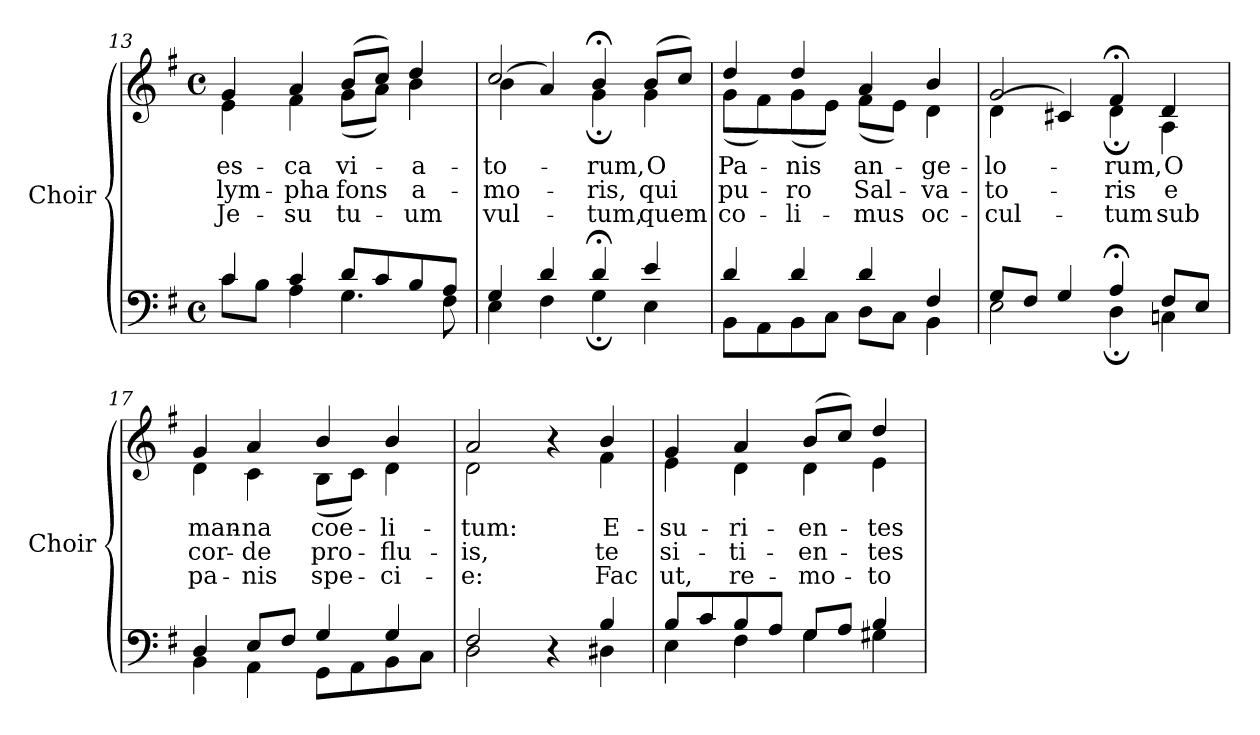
**kern	**kern	**text	**text	**text
*part1	*part1	*part1	*part1	*part1
*staff2	*staff1	*staff1	*staff1	*staff1
*I"Choir	*	*	*	*
*I'Choir	*	*	*	*
*clefF4	*clefG2	*	*	*
*k[f#]	*k[f#]	*	*	*
*G:	*G:	*	*	*
*M4/4	*M4/4	*	*	*
*met(c)	*met(c)	*	*	*
=13	=13	=13	=13	=13
*^	*	*	*	*
!	!	!	!LO:LY:b:color=#000000	!LO:LY:b:color=#000000	!LO:LY:b:color=#000000
*	*	*^	*	*	*
4ci/	8ci\L	4gi/	4ei\	es-	lym-	Je-
.	8Bi\J	.	.	.	.	.
!	!	!	!	!LO:LY:b:color=#000000	!LO:LY:b:color=#000000	!LO:LY:b:color=#000000
4ci/	4Ai\	4ai/	4f#i\	-ca	-pha	-su
!	!	!	!	!LO:LY:b:color=#000000	!LO:LY:b:color=#000000	!LO:LY:b:color=#000000
8di/L	4.Gi\	(8bi/L	(8gi\L	vi-	fons	tu-
8ci/	.	8cci/J)	8ai\J)	.	.	.
!	!	!	!	!LO:LY:b:color=#000000	!LO:LY:b:color=#000000	!LO:LY:b:color=#000000
8Bi/	.	4ddi/	4bi\	-a-	a-	-um
8Ai/J	8F#i\	.	.	.	.	.
=14	=14	=14	=14	=14	=14	=14
!	!	!	!	!LO:LY:b:color=#000000	!LO:LY:b:color=#000000	!LO:LY:b:color=#000000
4Gi/	4Ei\	2cci/	(4bi\	-to-	-mo-	vul-
4di/	4F#i\	.	4ai/)	.	.	.
!	!	!	!	!LO:LY:b:color=#000000	!LO:LY:b:color=#000000	!LO:LY:b:color=#000000
4d;i/	4G;i\	4b;i/	4g;i\	-rum,	-ris,	-tum,
!	!	!	!	!LO:LY:b:color=#000000	!LO:LY:b:color=#000000	!LO:LY:b:color=#000000
4ei/	4Ei\	(8bi/L	4gi\	O	qui	quem
.	.	8cci/J)	.	.	.	.
=15	=15	=15	=15	=15	=15	=15
!	!	!	!	!LO:LY:b:color=#000000	!LO:LY:b:color=#000000	!LO:LY:b:color=#000000
4di/	8BBi\L	4ddi/	(8gi\L	Pa-	pu-	co-
.	8AAi\	.	8f#i\)	.	.	.
!	!	!	!	!LO:LY:b:color=#000000	!LO:LY:b:color=#000000	!LO:LY:b:color=#000000
4di/	8BBi\	4ddi/	(8gi\	-nis	-ro	-li-
.	8Ci\J	.	8ei\J)	.	.	.
!	!	!	!	!LO:LY:b:color=#000000	!LO:LY:b:color=#000000	!LO:LY:b:color=#000000
4di/	8Di\L	4ai/	(8f#i\L	an-	Sal-	-mus
.	8Ci\J	.	8ei\J)	.	.	.
!	!	!	!	!LO:LY:b:color=#000000	!LO:LY:b:color=#000000	!LO:LY:b:color=#000000
4F#i/	4BBi\	4bi/	4di\	-ge-	-va-	oc-
=16	=16	=16	=16	=16	=16	=16
!	!	!	!	!LO:LY:b:color=#000000	!LO:LY:b:color=#000000	!LO:LY:b:color=#000000
8Gi/L	2Ei\	2gi/	(4di\	-lo-	-to-	-cul-
8F#i/J	.	.	.	.	.	.
4Gi/	.	.	4c#Xi/)	.	.	.
!	!	!	!	!LO:LY:b:color=#000000	!LO:LY:b:color=#000000	!LO:LY:b:color=#000000
4A;i/	4D;i\	4f#;i/	4d;i\	-rum,	-ris	-tum
!	!	!	!	!LO:LY:b:color=#000000	!LO:LY:b:color=#000000	!LO:LY:b:color=#000000
8F#i/L	4Cni\	4di/	4Ai\	O	e	sub
8Ei/J	.	.	.	.	.	.
!!LO:LB:g=z	!!
=17	=17	=17	=17	=17	=17	=17
!	!	!	!	!LO:LY:b:color=#000000	!LO:LY:b:color=#000000	!LO:LY:b:color=#000000
4Di/	4BBi\	4gi/	4di\	man-	cor-	pa-
!	!	!	!	!LO:LY:b:color=#000000	!LO:LY:b:color=#000000	!LO:LY:b:color=#000000
8Ei/L	4AAi\	4ai/	4ci\	-na	-de	-nis
8F#i/J	.	.	.	.	.	.
!	!	!	!	!LO:LY:b:color=#000000	!LO:LY:b:color=#000000	!LO:LY:b:color=#000000
4Gi/	8GGi\L	4bi/	(8Bi\L	coe-	pro-	spe-
.	8AAi\	.	8ci\J)	.	.	.
!	!	!	!	!LO:LY:b:color=#000000	!LO:LY:b:color=#000000	!LO:LY:b:color=#000000
4Gi/	8BBi\	4bi/	4di\	-li-	-flu-	-ci-
.	8Ci\J	.	.	.	.	.
=18	=18	=18	=18	=18	=18	=18
!	!	!	!	!LO:LY:b:color=#000000	!LO:LY:b:color=#000000	!LO:LY:b:color=#000000
2F#i/	2Di\	2ai/	2di\	-tum:	-is,	-e:
4r	4ryy	4r	4ryy	.	.	.
!	!	!	!	!LO:LY:b:color=#000000	!LO:LY:b:color=#000000	!LO:LY:b:color=#000000
4Bi/	4D#Xi\	4bi/	4f#i\	E-	te	Fac
=19	=19	=19	=19	=19	=19	=19
!	!	!	!	!LO:LY:b:color=#000000	!LO:LY:b:color=#000000	!LO:LY:b:color=#000000
8Bi/L	4Ei\	4gi/	4ei\	-su-	si-	ut,
8ci/	.	.	.	.	.	.
!	!	!	!	!LO:LY:b:color=#000000	!LO:LY:b:color=#000000	!LO:LY:b:color=#000000
8Bi/	4F#i\	4ai/	4di\	-ri-	-ti-	re-
8Ai/J	.	.	.	.	.	.
!	!	!	!	!LO:LY:b:color=#000000	!LO:LY:b:color=#000000	!LO:LY:b:color=#000000
8Gi/L	4Gi\	(8bi/L	4di\	-en-	-en-	-mo-
8Ai/J	.	8cci/J)	.	.	.	.
!	!	!	!	!LO:LY:b:color=#000000	!LO:LY:b:color=#000000	!LO:LY:b:color=#000000
4Bi/	4G#Xi\	4ddi/	4ei\	-tes	-tes	-to
*v	*v	*	*	*	*	*
*	*v	*v	*	*	*
=	=	=	=	=
*-	*-	*-	*-	*-
